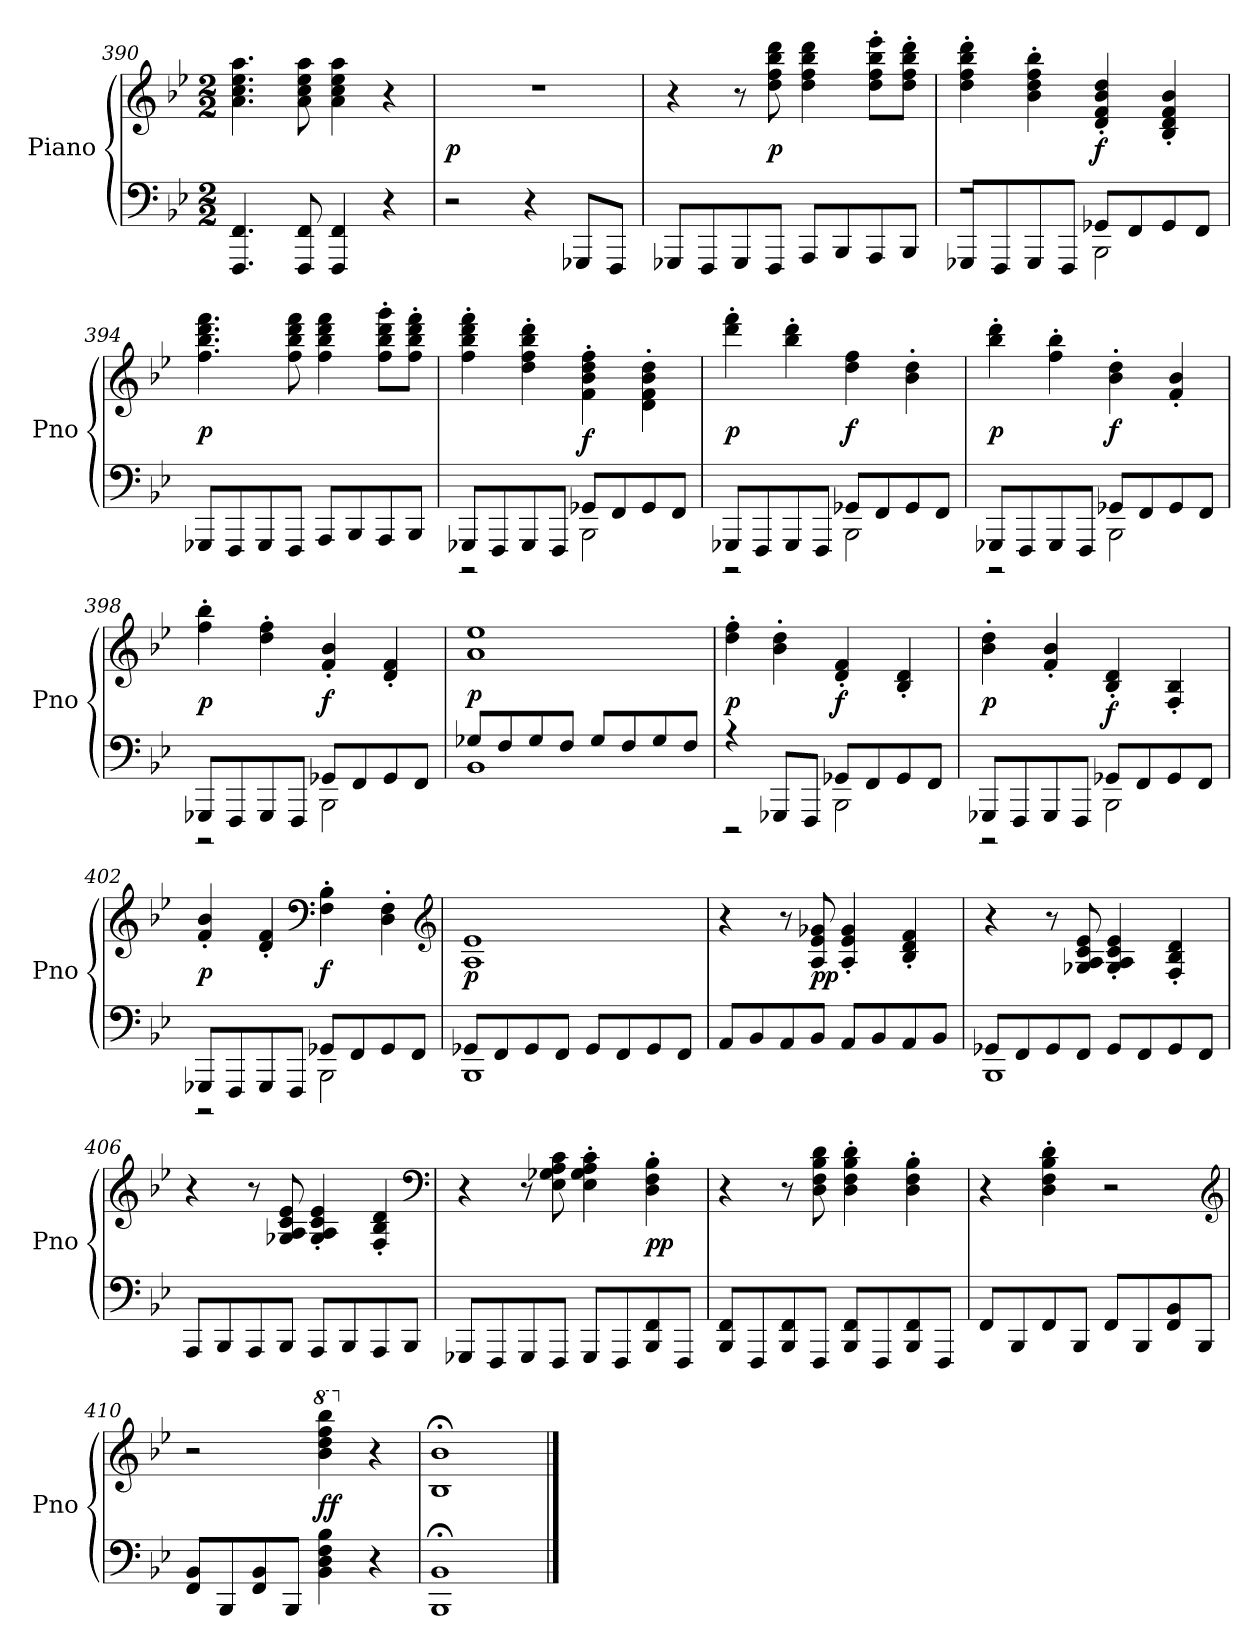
**kern	**kern	**dynam
*part1	*part1	*part1
*staff2	*staff1	*staff1/2
*I"Piano	*	*
*I'Pno	*	*
*clefF4	*clefG2	*
*k[b-e-]	*k[b-e-]	*
*M2/2	*M2/2	*
=390	=390	=390
4.FFF/ 4.FF/	4.a\ 4.cc\ 4.ee-\ 4.aa\	.
8FFF/ 8FF/	8a\ 8cc\ 8ee-\ 8aa\	.
4FFF/ 4FF/	4a\ 4cc\ 4ee-\ 4aa\	.
4r	4r	.
=391	=391	=391
2r	1r	p
4r	.	.
8GGG-X/L	.	.
8FFF/J	.	.
=392	=392	=392
8GGG-X/L	4r	.
8FFF/	.	.
8GGG-/	8r	.
8FFF/J	8dd\ 8ff\ 8bb-\ 8ddd\	p
8AAA/L	4dd\ 4ff\ 4bb-\ 4ddd\	.
8BBB-/	.	.
8AAA/	8dd'\ 8ff'\ 8bb-'\ 8eee-'\L	.
8BBB-/J	8dd'\ 8ff'\ 8bb-'\ 8ddd'\J	.
=393	=393	=393
*^	*	*
2r	8GGG-X/L	4dd'\ 4ff'\ 4bb-'\ 4ddd'\	.
.	8FFF/	.	.
.	8GGG-/	4b-'\ 4dd'\ 4ff'\ 4bb-'\	.
.	8FFF/J	.	.
8GG-X/L	2BBB-\	4d'/ 4f'/ 4b-'/ 4dd'/	f
8FF/	.	.	.
8GG-/	.	4B-'/ 4d'/ 4f'/ 4b-'/	.
8FF/J	.	.	.
*v	*v	*	*
=394	=394	=394
8GGG-X/L	4.ff\ 4.bb-\ 4.ddd\ 4.fff\	p
8FFF/	.	.
8GGG-/	.	.
8FFF/J	8ff\ 8bb-\ 8ddd\ 8fff\	.
8AAA/L	4ff\ 4bb-\ 4ddd\ 4fff\	.
8BBB-/	.	.
8AAA/	8ff'\ 8bb-'\ 8ddd'\ 8ggg'\L	.
8BBB-/J	8ff'\ 8bb-'\ 8ddd'\ 8fff'\J	.
=395	=395	=395
*^	*	*
8GGG-X/L	2r	4ff'\ 4bb-'\ 4ddd'\ 4fff'\	.
8FFF/	.	.	.
8GGG-/	.	4dd'\ 4ff'\ 4bb-'\ 4ddd'\	.
8FFF/J	.	.	.
8GG-X/L	2BBB-\	4f'\ 4b-'\ 4dd'\ 4ff'\	f
8FF/	.	.	.
8GG-/	.	4d'\ 4f'\ 4b-'\ 4dd'\	.
8FF/J	.	.	.
=396	=396	=396	=396
8GGG-X/L	2r	4ddd'\ 4fff'\	p
8FFF/	.	.	.
8GGG-/	.	4bb-'\ 4ddd'\	.
8FFF/J	.	.	.
8GG-X/L	2BBB-\	4dd\ 4ff\	f
8FF/	.	.	.
8GG-/	.	4b-'\ 4dd'\	.
8FF/J	.	.	.
=397	=397	=397	=397
8GGG-X/L	2r	4bb-'\ 4ddd'\	p
8FFF/	.	.	.
8GGG-/	.	4ff'\ 4bb-'\	.
8FFF/J	.	.	.
8GG-X/L	2BBB-\	4b-'\ 4dd'\	f
8FF/	.	.	.
8GG-/	.	4f'/ 4b-'/	.
8FF/J	.	.	.
=398	=398	=398	=398
8GGG-X/L	2r	4ff'\ 4bb-'\	p
8FFF/	.	.	.
8GGG-/	.	4dd'\ 4ff'\	.
8FFF/J	.	.	.
8GG-X/L	2BBB-\	4f'/ 4b-'/	f
8FF/	.	.	.
8GG-/	.	4d'/ 4f'/	.
8FF/J	.	.	.
=399	=399	=399	=399
8G-X/L	1BB-	1a 1ee-	p
8F/	.	.	.
8G-/	.	.	.
8F/J	.	.	.
8G-/L	.	.	.
8F/	.	.	.
8G-/	.	.	.
8F/J	.	.	.
=400	=400	=400	=400
4r	2r	4dd'\ 4ff'\	p
8GGG-X/L	.	4b-'\ 4dd'\	.
8FFF/J	.	.	.
8GG-X/L	2BBB-\	4d'/ 4f'/	f
8FF/	.	.	.
8GG-/	.	4B-'/ 4d'/	.
8FF/J	.	.	.
=401	=401	=401	=401
8GGG-X/L	2r	4b-'\ 4dd'\	p
8FFF/	.	.	.
8GGG-/	.	4f'/ 4b-'/	.
8FFF/J	.	.	.
8GG-X/L	2BBB-\	4B-'/ 4d'/	f
8FF/	.	.	.
8GG-/	.	4F'/ 4B-'/	.
8FF/J	.	.	.
=402	=402	=402	=402
8GGG-X/L	2r	4f'/ 4b-'/	p
8FFF/	.	.	.
8GGG-/	.	4d'/ 4f'/	.
8FFF/J	.	.	.
*	*	*clefF4	*
8GG-X/L	2BBB-\	4F'\ 4B-'\	f
8FF/	.	.	.
8GG-/	.	4D'\ 4F'\	.
8FF/J	.	.	.
*	*	*clefG2	*
=403	=403	=403	=403
8GG-X/L	1BBB-	1A 1e-	p
8FF/	.	.	.
8GG-/	.	.	.
8FF/J	.	.	.
8GG-/L	.	.	.
8FF/	.	.	.
8GG-/	.	.	.
8FF/J	.	.	.
*v	*v	*	*
=404	=404	=404
8AA/L	4r	.
8BB-/	.	.
8AA/	8r	.
8BB-/J	8A/ 8e-/ 8g-X/	pp
8AA/L	4A'/ 4e-'/ 4g-'/	.
8BB-/	.	.
8AA/	4B-'/ 4d'/ 4f'/	.
8BB-/J	.	.
=405	=405	=405
*^	*	*
8GG-X/L	1BBB-	4r	.
8FF/	.	.	.
8GG-/	.	8r	.
8FF/J	.	8G-X/ 8A/ 8c/ 8e-/	.
8GG-/L	.	4G-'/ 4A'/ 4c'/ 4e-'/	.
8FF/	.	.	.
8GG-/	.	4F'/ 4B-'/ 4d'/	.
8FF/J	.	.	.
*v	*v	*	*
=406	=406	=406
8AAA/L	4r	.
8BBB-/	.	.
8AAA/	8r	.
8BBB-/J	8G-X/ 8A/ 8c/ 8e-/	.
8AAA/L	4G-'/ 4A'/ 4c'/ 4e-'/	.
8BBB-/	.	.
8AAA/	4F'/ 4B-'/ 4d'/	.
8BBB-/J	.	.
*	*clefF4	*
=407	=407	=407
8GGG-X/L	4r	.
8FFF/	.	.
8GGG-/	8r	.
8FFF/J	8E-\ 8G-X\ 8A\ 8c\	.
8GGG-/L	4E-'\ 4G-'\ 4A'\ 4c'\	.
8FFF/	.	.
8BBB-/ 8FF/	4D'\ 4F'\ 4B-'\	pp
8FFF/J	.	.
=408	=408	=408
8BBB-/ 8FF/L	4r	.
8FFF/	.	.
8BBB-/ 8FF/	8r	.
8FFF/J	8D\ 8F\ 8B-\ 8d\	.
8BBB-/ 8FF/L	4D'\ 4F'\ 4B-'\ 4d'\	.
8FFF/	.	.
8BBB-/ 8FF/	4D'\ 4F'\ 4B-'\	.
8FFF/J	.	.
=409	=409	=409
8FF/L	4r	.
8BBB-/	.	.
8FF/	4D'\ 4F'\ 4B-'\ 4d'\	.
8BBB-/J	.	.
8FF/L	2r	.
8BBB-/	.	.
8FF/ 8BB-/	.	.
8BBB-/J	.	.
*	*clefG2	*
=410	=410	=410
8FF/ 8BB-/L	2r	.
8BBB-/	.	.
8FF/ 8BB-/	.	.
8BBB-/J	.	.
*	*8va	*
4BB-\ 4D\ 4F\ 4B-\	4bb-\ 4ddd\ 4fff\ 4bbb-\	ff
*	*X8va	*
4r	4r	.
=411	=411	=411
1BBB-;< 1BB-;<	1B-;< 1b-;<	.
==	==	==
*-	*-	*-
